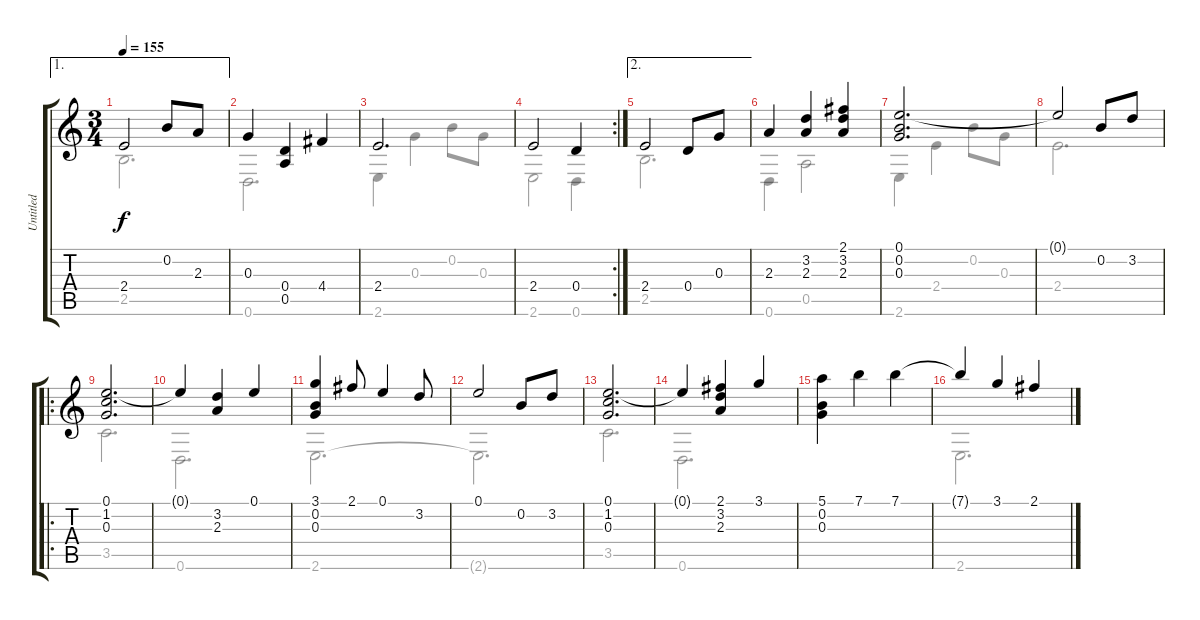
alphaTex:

\track ("Untitled" "Untitled") {instrument acousticguitarnylon}
\staff {score tabs}
\tuning (E4 B3 G3 D3 A2 D2) {hide}
\voice
\ae 1
\ts (3 4)
\tempo 155
\clef g2
\ks c
2.4.2{dy f} 0.2.8 2.3.8 |
0.3.4 (0.4 0.5).4 4.4.4 |
2.4.2{d} |
\rc 2
2.4.2 0.4.4 |
\ae 2
2.4.2 0.4.8 0.3.8 |
2.3.4 (3.2 2.3).4 (2.1 3.2 2.3).4 |
(0.1 0.2 0.3).2{d} |
0.1{t}.2 0.2.8 3.2.8 |
\ro
(0.1 1.2 0.3).2{d} |
0.1{t}.4 (3.2 2.3).4 0.1.4 |
(3.1 0.2 0.3).4 2.1.8 0.1.4 3.2.8 |
0.1.2 0.2.8 3.2.8 |
(0.1 1.2 0.3).2{d} |
0.1{t}.4 (2.1 3.2 2.3).4 3.1.4 |
(5.1 0.2 0.3).4 7.1.4 7.1.4 |
7.1{t}.4 3.1.4 2.1.4
\voice
\clef g2
\ottava regular
\simile none
\ks c
2.5.2{d dy f} |
0.6.2{d} |
2.6.4 0.3.4 0.2.8 0.3.8 |
2.6.2 0.6.4 |
2.5.2{d} |
0.6.4 0.5.2 |
2.6.4 2.4.4 0.2.8 0.3.8 |
2.4.2{d} |
3.5.2{d} |
0.6.2{d} |
2.6.2{d} |
2.6{t}.2{d} |
3.5.2{d} |
0.6.2{d} |
|
2.6.2{d}
